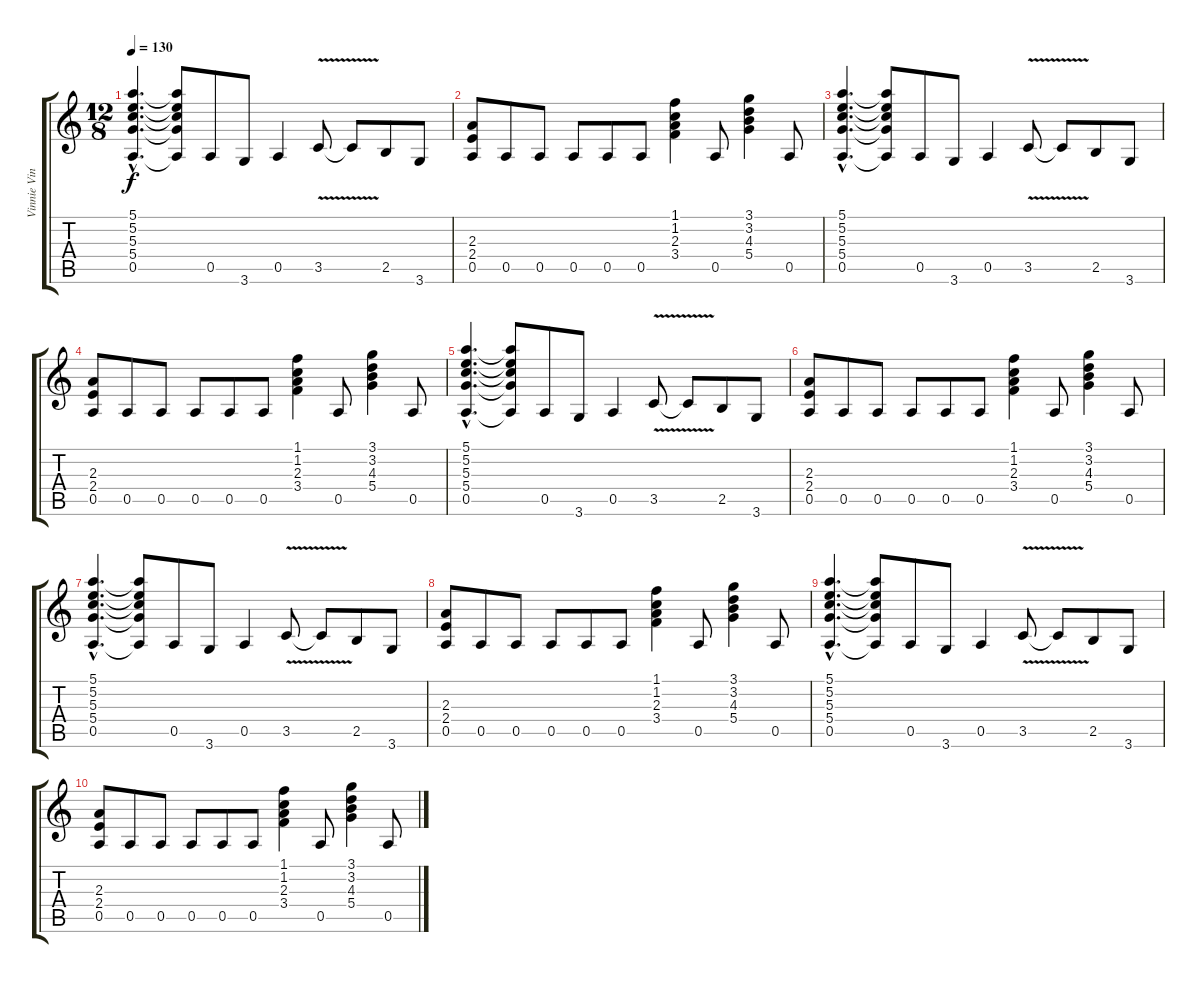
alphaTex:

\track ("Vinnie Vincent - rhythm guitar 1" "Vinnie Vin") {instrument distortionguitar}
\staff {score tabs}
\tuning (E4 B3 G3 D3 A2 E2) {hide}
\ts (12 8)
\tempo 130
\clef g2
\ks c
(5.1{hac} 5.2{hac} 5.3{hac} 5.4{hac} 0.5{hac}).4{d dy f} (5.1{t} 5.2{t} 5.3{t} 5.4{t} 0.5{t}).8 0.5.8 3.6.8 0.5.4 3.5{v}.8 3.5{t}.8 2.5.8 3.6.8 |
(2.3 2.4 0.5).8 0.5.8 0.5.8 0.5.8 0.5.8 0.5.8 (1.1 1.2 2.3 3.4).4 0.5.8 (3.1 3.2 4.3 5.4).4 0.5.8 |
(5.1{hac} 5.2{hac} 5.3{hac} 5.4{hac} 0.5{hac}).4{d} (5.1{t} 5.2{t} 5.3{t} 5.4{t} 0.5{t}).8 0.5.8 3.6.8 0.5.4 3.5{v}.8 3.5{t}.8 2.5.8 3.6.8 |
(2.3 2.4 0.5).8 0.5.8 0.5.8 0.5.8 0.5.8 0.5.8 (1.1 1.2 2.3 3.4).4 0.5.8 (3.1 3.2 4.3 5.4).4 0.5.8 |
(5.1{hac} 5.2{hac} 5.3{hac} 5.4{hac} 0.5{hac}).4{d} (5.1{t} 5.2{t} 5.3{t} 5.4{t} 0.5{t}).8 0.5.8 3.6.8 0.5.4 3.5{v}.8 3.5{t}.8 2.5.8 3.6.8 |
(2.3 2.4 0.5).8 0.5.8 0.5.8 0.5.8 0.5.8 0.5.8 (1.1 1.2 2.3 3.4).4 0.5.8 (3.1 3.2 4.3 5.4).4 0.5.8 |
(5.1{hac} 5.2{hac} 5.3{hac} 5.4{hac} 0.5{hac}).4{d} (5.1{t} 5.2{t} 5.3{t} 5.4{t} 0.5{t}).8 0.5.8 3.6.8 0.5.4 3.5{v}.8 3.5{t}.8 2.5.8 3.6.8 |
(2.3 2.4 0.5).8 0.5.8 0.5.8 0.5.8 0.5.8 0.5.8 (1.1 1.2 2.3 3.4).4 0.5.8 (3.1 3.2 4.3 5.4).4 0.5.8 |
(5.1{hac} 5.2{hac} 5.3{hac} 5.4{hac} 0.5{hac}).4{d} (5.1{t} 5.2{t} 5.3{t} 5.4{t} 0.5{t}).8 0.5.8 3.6.8 0.5.4 3.5{v}.8 3.5{t}.8 2.5.8 3.6.8 |
(2.3 2.4 0.5).8 0.5.8 0.5.8 0.5.8 0.5.8 0.5.8 (1.1 1.2 2.3 3.4).4 0.5.8 (3.1 3.2 4.3 5.4).4 0.5.8
